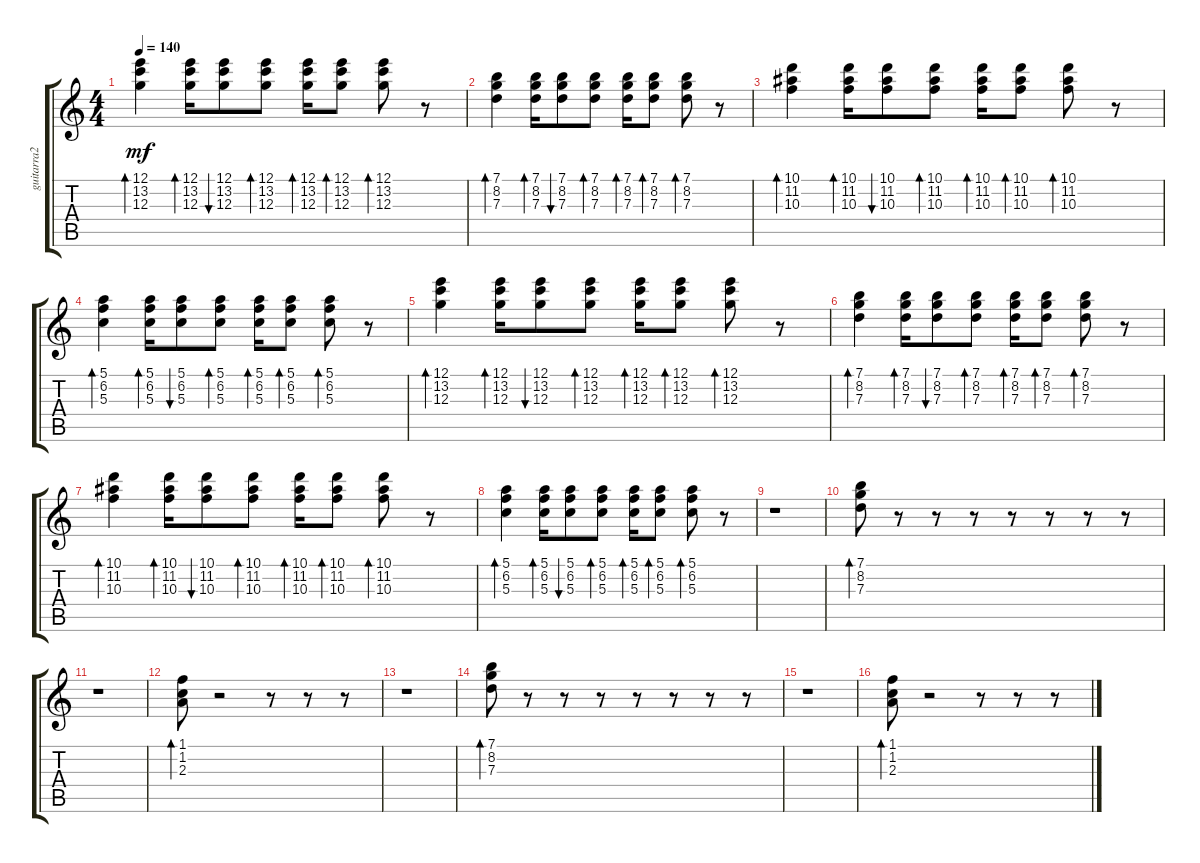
\track ("guitarra2" "guitarra2") {instrument electricguitarclean}
\staff {score tabs}
\tuning (E4 B3 G3 D3 A2 E2) {hide}
\ts (4 4)
\tempo 140
\clef g2
\ks c
(12.1 13.2 12.3).4{bd 30 dy mf balance 6} (12.1 13.2 12.3).16{bd 30 balance 9} (12.1 13.2 12.3).8{bu 30} (12.1 13.2 12.3).8{bd 30 balance 7} (12.1 13.2 12.3).16{bd 30 balance 9} (12.1 13.2 12.3).8{bd 30} (12.1 13.2 12.3).8{bd 30 balance 7} r.8 |
(7.1 8.2 7.3).4{bd 30 balance 6} (7.1 8.2 7.3).16{bd 30 balance 9} (7.1 8.2 7.3).8{bu 30} (7.1 8.2 7.3).8{bd 30 balance 7} (7.1 8.2 7.3).16{bd 30 balance 9} (7.1 8.2 7.3).8{bd 30} (7.1 8.2 7.3).8{bd 30 balance 7} r.8 |
(10.1 11.2 10.3).4{bd 30 balance 6} (10.1 11.2 10.3).16{bd 30 balance 9} (10.1 11.2 10.3).8{bu 30} (10.1 11.2 10.3).8{bd 30 balance 7} (10.1 11.2 10.3).16{bd 30 balance 9} (10.1 11.2 10.3).8{bd 30} (10.1 11.2 10.3).8{bd 30 balance 7} r.8 |
(5.1 6.2 5.3).4{bd 30 balance 6} (5.1 6.2 5.3).16{bd 30 balance 9} (5.1 6.2 5.3).8{bu 30} (5.1 6.2 5.3).8{bd 30 balance 7} (5.1 6.2 5.3).16{bd 30 balance 9} (5.1 6.2 5.3).8{bd 30} (5.1 6.2 5.3).8{bd 30 balance 7} r.8 |
(12.1 13.2 12.3).4{bd 30 balance 6} (12.1 13.2 12.3).16{bd 30 balance 9} (12.1 13.2 12.3).8{bu 30} (12.1 13.2 12.3).8{bd 30 balance 7} (12.1 13.2 12.3).16{bd 30 balance 9} (12.1 13.2 12.3).8{bd 30} (12.1 13.2 12.3).8{bd 30 balance 7} r.8 |
(7.1 8.2 7.3).4{bd 30 balance 6} (7.1 8.2 7.3).16{bd 30 balance 9} (7.1 8.2 7.3).8{bu 30} (7.1 8.2 7.3).8{bd 30 balance 7} (7.1 8.2 7.3).16{bd 30 balance 9} (7.1 8.2 7.3).8{bd 30} (7.1 8.2 7.3).8{bd 30 balance 7} r.8 |
(10.1 11.2 10.3).4{bd 30 balance 6} (10.1 11.2 10.3).16{bd 30 balance 9} (10.1 11.2 10.3).8{bu 30} (10.1 11.2 10.3).8{bd 30 balance 7} (10.1 11.2 10.3).16{bd 30 balance 9} (10.1 11.2 10.3).8{bd 30} (10.1 11.2 10.3).8{bd 30 balance 7} r.8 |
(5.1 6.2 5.3).4{bd 30 balance 6} (5.1 6.2 5.3).16{bd 30 balance 9} (5.1 6.2 5.3).8{bu 30} (5.1 6.2 5.3).8{bd 30 balance 7} (5.1 6.2 5.3).16{bd 30 balance 9} (5.1 6.2 5.3).8{bd 30} (5.1 6.2 5.3).8{bd 30 balance 7} r.8 |
r.1 |
(7.1 8.2 7.3).8{bd 30} r.8 r.8 r.8 r.8 r.8 r.8 r.8 |
r.1 |
(1.1 1.2 2.3).8{bd 30} r.2 r.8 r.8 r.8 |
r.1 |
(7.1 8.2 7.3).8{bd 30} r.8 r.8 r.8 r.8 r.8 r.8 r.8 |
r.1 |
(1.1 1.2 2.3).8{bd 30} r.2 r.8 r.8 r.8
